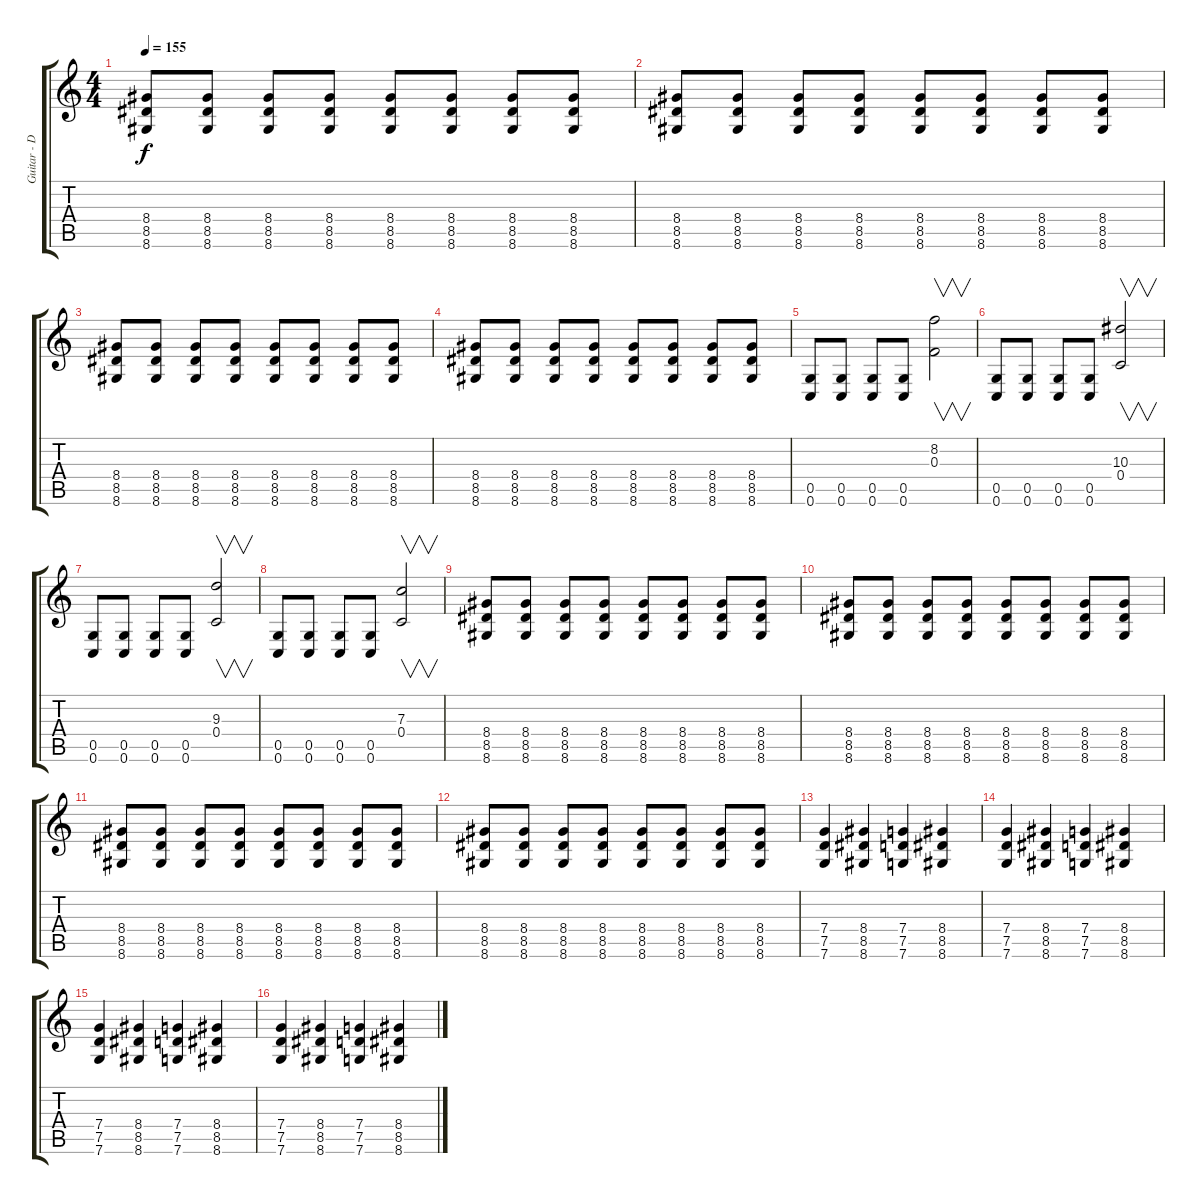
\track ("Guitar - Daron" "Guitar - D") {instrument distortionguitar}
\staff {score tabs}
\tuning (D4 A3 F3 C3 G2 C2) {hide}
\ts (4 4)
\tempo 155
\clef g2
\ks c
(8.4 8.5 8.6).8{dy f} (8.4 8.5 8.6).8 (8.4 8.5 8.6).8 (8.4 8.5 8.6).8 (8.4 8.5 8.6).8 (8.4 8.5 8.6).8 (8.4 8.5 8.6).8 (8.4 8.5 8.6).8 |
(8.4 8.5 8.6).8 (8.4 8.5 8.6).8 (8.4 8.5 8.6).8 (8.4 8.5 8.6).8 (8.4 8.5 8.6).8 (8.4 8.5 8.6).8 (8.4 8.5 8.6).8 (8.4 8.5 8.6).8 |
(8.4 8.5 8.6).8 (8.4 8.5 8.6).8 (8.4 8.5 8.6).8 (8.4 8.5 8.6).8 (8.4 8.5 8.6).8 (8.4 8.5 8.6).8 (8.4 8.5 8.6).8 (8.4 8.5 8.6).8 |
(8.4 8.5 8.6).8 (8.4 8.5 8.6).8 (8.4 8.5 8.6).8 (8.4 8.5 8.6).8 (8.4 8.5 8.6).8 (8.4 8.5 8.6).8 (8.4 8.5 8.6).8 (8.4 8.5 8.6).8 |
(0.5 0.6).8 (0.5 0.6).8 (0.5 0.6).8 (0.5 0.6).8 (8.2 0.3).2{v} |
(0.5 0.6).8 (0.5 0.6).8 (0.5 0.6).8 (0.5 0.6).8 (10.3 0.4).2{v} |
(0.5 0.6).8 (0.5 0.6).8 (0.5 0.6).8 (0.5 0.6).8 (9.3 0.4).2{v} |
(0.5 0.6).8 (0.5 0.6).8 (0.5 0.6).8 (0.5 0.6).8 (7.3 0.4).2{v} |
(8.4 8.5 8.6).8 (8.4 8.5 8.6).8 (8.4 8.5 8.6).8 (8.4 8.5 8.6).8 (8.4 8.5 8.6).8 (8.4 8.5 8.6).8 (8.4 8.5 8.6).8 (8.4 8.5 8.6).8 |
(8.4 8.5 8.6).8 (8.4 8.5 8.6).8 (8.4 8.5 8.6).8 (8.4 8.5 8.6).8 (8.4 8.5 8.6).8 (8.4 8.5 8.6).8 (8.4 8.5 8.6).8 (8.4 8.5 8.6).8 |
(8.4 8.5 8.6).8 (8.4 8.5 8.6).8 (8.4 8.5 8.6).8 (8.4 8.5 8.6).8 (8.4 8.5 8.6).8 (8.4 8.5 8.6).8 (8.4 8.5 8.6).8 (8.4 8.5 8.6).8 |
(8.4 8.5 8.6).8 (8.4 8.5 8.6).8 (8.4 8.5 8.6).8 (8.4 8.5 8.6).8 (8.4 8.5 8.6).8 (8.4 8.5 8.6).8 (8.4 8.5 8.6).8 (8.4 8.5 8.6).8 |
(7.4 7.5 7.6).4 (8.4 8.5 8.6).4 (7.4 7.5 7.6).4 (8.4 8.5 8.6).4 |
(7.4 7.5 7.6).4 (8.4 8.5 8.6).4 (7.4 7.5 7.6).4 (8.4 8.5 8.6).4 |
(7.4 7.5 7.6).4 (8.4 8.5 8.6).4 (7.4 7.5 7.6).4 (8.4 8.5 8.6).4 |
(7.4 7.5 7.6).4 (8.4 8.5 8.6).4 (7.4 7.5 7.6).4 (8.4 8.5 8.6).4
